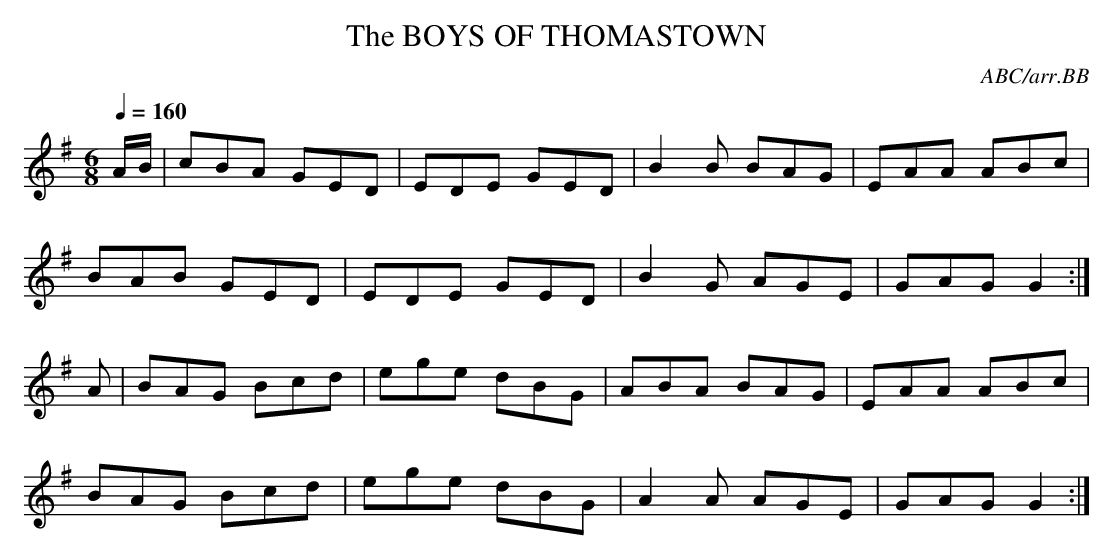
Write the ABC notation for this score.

X:1
T:BOYS OF THOMASTOWN, The
C:ABC/arr.BB
Q:1/4=160
L:1/8
M:6/8
K:G
A/B/|cBA GED|EDE GED|B2B BAG|EAA ABc|
BAB GED|EDE GED|B2G AGE|GAG G2:|
A|BAG Bcd|ege dBG|ABA BAG|EAA ABc|
BAG Bcd|ege dBG|A2A AGE|GAG G2:|
